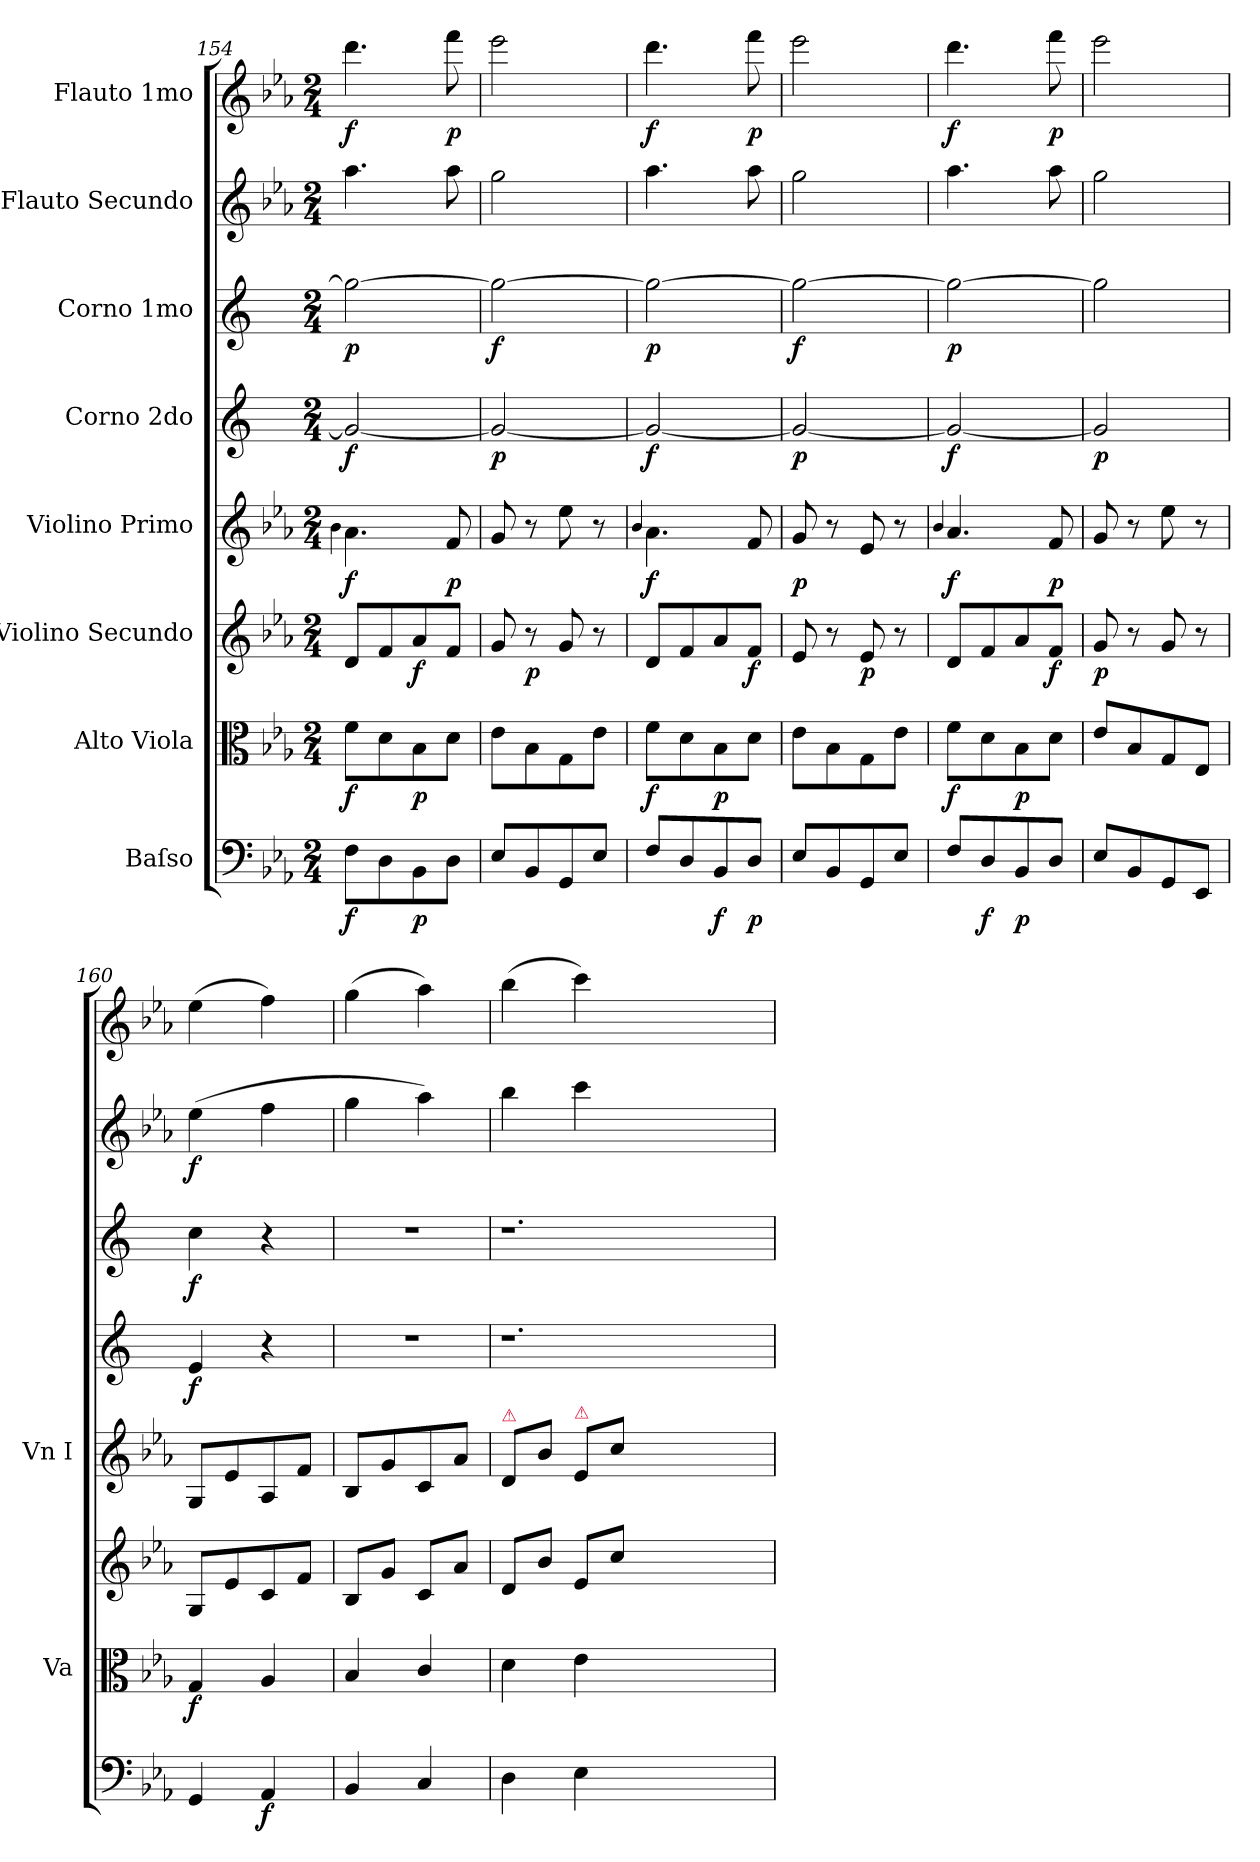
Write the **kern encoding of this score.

**kern	**dynam	**kern	**dynam	**kern	**dynam	**kern	**dynam	**kern	**dynam	**kern	**dynam	**kern	**dynam	**kern	**dynam
*part8	*part8	*part7	*part7	*part6	*part6	*part5	*part5	*part4	*part4	*part3	*part3	*part2	*part2	*part1	*part1
*staff8	*staff8	*staff7	*staff7	*staff6	*staff6	*staff5	*staff5	*staff4	*staff4	*staff3	*staff3	*staff2	*staff2	*staff1	*staff1
*I"Baſso	*	*I"Alto Viola	*	*I"Violino Secundo	*	*I"Violino Primo	*	*I"Corno 2do	*	*I"Corno 1mo	*	*I"Flauto Secundo	*	*I"Flauto 1mo	*
*	*	*I'Va	*	*	*	*I'Vn I	*	*	*	*	*	*	*	*	*
*clefF4	*	*clefC3	*	*clefG2	*	*clefG2	*	*clefG2	*	*clefG2	*	*clefG2	*	*clefG2	*
*	*	*	*	*	*	*	*	*ITrd5c9	*	*ITrd5c9	*	*	*	*	*
*k[b-e-a-]	*	*k[b-e-a-]	*	*k[b-e-a-]	*	*k[b-e-a-]	*	*k[b-e-a-]	*	*k[b-e-a-]	*	*k[b-e-a-]	*	*k[b-e-a-]	*
*M2/4	*	*M2/4	*	*M2/4	*	*M2/4	*	*M2/4	*	*M2/4	*	*M2/4	*	*M2/4	*
=154	=154	=154	=154	=154	=154	=154	=154	=154	=154	=154	=154	=154	=154	=154	=154
.	.	.	.	.	.	4qqb-\	.	.	.	.	.	.	.	.	.
8F\L	f	8f\L	f	8d/L	.	4.a-\	f	2B-/_	f	2b-\_	p	4.aa-\	.	4.ddd\	f
8D\	.	8d\	.	8f/	.	.	.	.	.	.	.	.	.	.	.
8BB-\	p	8B-\	p	8a-/	f	.	.	.	.	.	.	.	.	.	.
8D\J	.	8d\J	.	8f/J	.	8f/	p	.	.	.	.	8aa-\	.	8fff\	p
=155	=155	=155	=155	=155	=155	=155	=155	=155	=155	=155	=155	=155	=155	=155	=155
8E-/L	.	8e-\L	.	8g/	.	8g/	.	2B-/_	p	2b-\_	f	2gg\	.	2eee-\	.
8BB-/	.	8B-\	.	8r	p	8r	.	.	.	.	.	.	.	.	.
8GG/	.	8G\	.	8g/	.	8ee-\	.	.	.	.	.	.	.	.	.
8E-/J	.	8e-\J	.	8r	.	8r	.	.	.	.	.	.	.	.	.
=156	=156	=156	=156	=156	=156	=156	=156	=156	=156	=156	=156	=156	=156	=156	=156
.	.	.	.	.	.	4qqb-/	.	.	.	.	.	.	.	.	.
8F/L	.	8f\L	f	8d/L	.	4.a-\	f	2B-/_	f	2b-\_	p	4.aa-\	.	4.ddd\	f
8D/	.	8d\	.	8f/	.	.	.	.	.	.	.	.	.	.	.
8BB-/	f	8B-\	p	8a-/	.	.	.	.	.	.	.	.	.	.	.
8D/J	p	8d\J	.	8f/J	f	8f/	.	.	.	.	.	8aa-\	.	8fff\	p
=157	=157	=157	=157	=157	=157	=157	=157	=157	=157	=157	=157	=157	=157	=157	=157
8E-/L	.	8e-\L	.	8e-/	.	8g/	p	2B-/_	p	2b-\_	f	2gg\	.	2eee-\	.
8BB-/	.	8B-\	.	8r	.	8r	.	.	.	.	.	.	.	.	.
8GG/	.	8G\	.	8e-/	p	8e-/	.	.	.	.	.	.	.	.	.
8E-/J	.	8e-\J	.	8r	.	8r	.	.	.	.	.	.	.	.	.
=158	=158	=158	=158	=158	=158	=158	=158	=158	=158	=158	=158	=158	=158	=158	=158
.	.	.	.	.	.	4qqb-/	.	.	.	.	.	.	.	.	.
8F/L	.	8f\L	f	8d/L	.	4.a-/	f	2B-/_	f	2b-\_	p	4.aa-\	.	4.ddd\	f
8D/	f	8d\	.	8f/	.	.	.	.	.	.	.	.	.	.	.
8BB-/	p	8B-\	p	8a-/	.	.	.	.	.	.	.	.	.	.	.
8D/J	.	8d\J	.	8f/J	f	8f/	p	.	.	.	.	8aa-\	.	8fff\	p
=159	=159	=159	=159	=159	=159	=159	=159	=159	=159	=159	=159	=159	=159	=159	=159
8E-/L	.	8e-/L	.	8g/	p	8g/	.	2B-/]	p	2b-\]	.	2gg\	.	2eee-\	.
8BB-/	.	8B-/	.	8r	.	8r	.	.	.	.	.	.	.	.	.
8GG/	.	8G/	.	8g/	.	8ee-\	.	.	.	.	.	.	.	.	.
8EE-/J	.	8E-/J	.	8r	.	8r	.	.	.	.	.	.	.	.	.
=160	=160	=160	=160	=160	=160	=160	=160	=160	=160	=160	=160	=160	=160	=160	=160
4GG/	.	4G/	f	8G/L	.	8G/L	for	4G/	f	4e-\	f	(4ee-\	f	(4ee-\	.
.	.	.	.	8e-/	.	8e-/	.	.	.	.	.	.	.	.	.
4AA-/	f	4A-/	.	8c/	.	8A-/	.	4r	.	4r	.	4ff\	.	4ff\)	.
.	.	.	.	8f/J	.	8f/J	.	.	.	.	.	.	.	.	.
=161	=161	=161	=161	=161	=161	=161	=161	=161	=161	=161	=161	=161	=161	=161	=161
4BB-/	.	4B-/	.	8B-/L	.	8B-/L	.	2r	.	2r	.	4gg\	.	(4gg\	.
.	.	.	.	8g/J	.	8g/	.	.	.	.	.	.	.	.	.
4C/	.	4c/	.	8c/L	.	8c/	.	.	.	.	.	4aa-\)	.	4aa-\)	.
.	.	.	.	8a-/J	.	8a-/J	.	.	.	.	.	.	.	.	.
=162	=162	=162	=162	=162	=162	=162	=162	=162	=162	=162	=162	=162	=162	=162	=162
!	!	!	!	!	!	!LO:TX:a:color=crimson:t=⚠	!	!	!	!	!	!	!	!	!
4D\	.	4d\	.	8d/L	.	8d/L	.	1.r	.	1.r	.	4bb-\	.	(4bb-\	.
.	.	.	.	8b-/J	.	8b-\J	.	.	.	.	.	.	.	.	.
!	!	!	!	!	!	!LO:TX:a:color=crimson:t=⚠	!	!	!	!	!	!	!	!	!
4E-\	.	4e-\	.	8e-/L	.	8e-/L	.	.	.	.	.	4ccc\	.	4ccc\)	.
.	.	.	.	8cc/J	.	8cc\J	.	.	.	.	.	.	.	.	.
1ryy	.	1ryy	.	1ryy	.	1ryy	.	.	.	.	.	1ryy	.	1ryy	.
=	=	=	=	=	=	=	=	=	=	=	=	=	=	=	=
*-	*-	*-	*-	*-	*-	*-	*-	*-	*-	*-	*-	*-	*-	*-	*-
